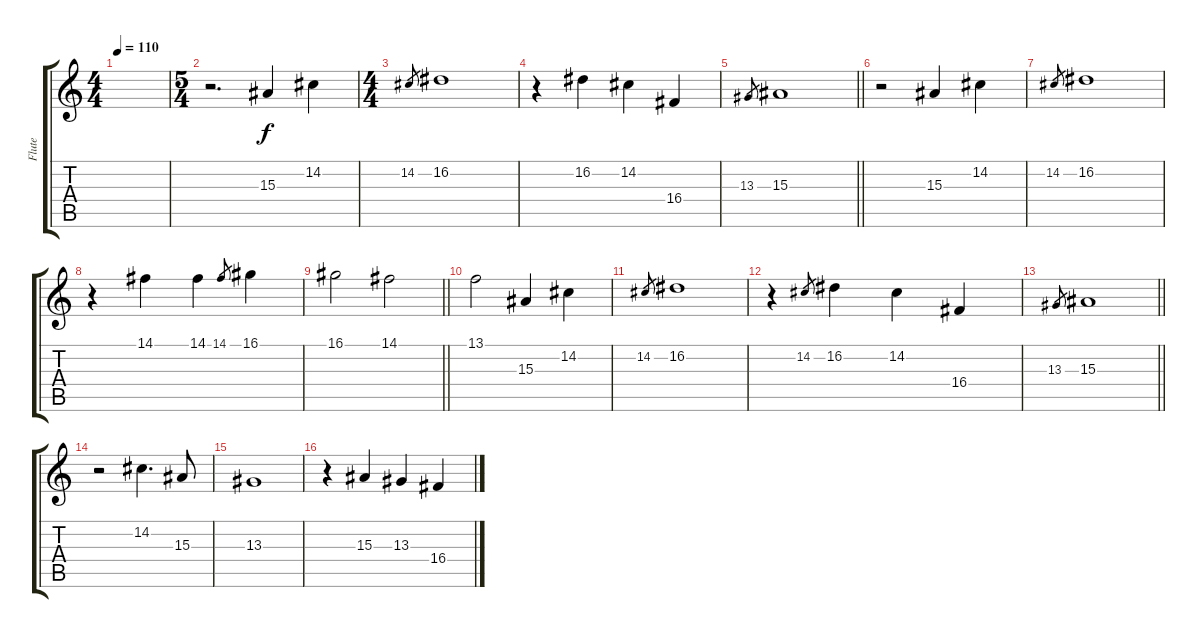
\track ("Flute" "Flute") {instrument flute}
\staff {score tabs}
\tuning (E4 B3 G3 D3 A2 E2) {hide}
\ts (4 4)
\tempo 110
\clef g2
\ks c
|
\ts (5 4)
r.2{d} 15.3.4 14.2.4 |
\ts (4 4)
14.2.8{gr} 16.2.1 |
r.4 16.2.4 14.2.4 16.4.4 |
\barLineRight lightlight
13.3.8{gr} 15.3.1 |
r.2 15.3.4 14.2.4 |
14.2.8{gr} 16.2.1 |
r.4 14.1.4 14.1.4 14.1.8{gr} 16.1.4 |
\barLineRight lightlight
16.1.2 14.1.2 |
13.1.2 15.3.4 14.2.4 |
14.2.8{gr} 16.2.1 |
r.4 14.2.8{gr} 16.2.4 14.2.4 16.4.4 |
\barLineRight lightlight
13.3.8{gr} 15.3.1 |
r.2 14.2.4{d} 15.3.8 |
13.3.1 |
r.4 15.3.4 13.3.4 16.4.4
